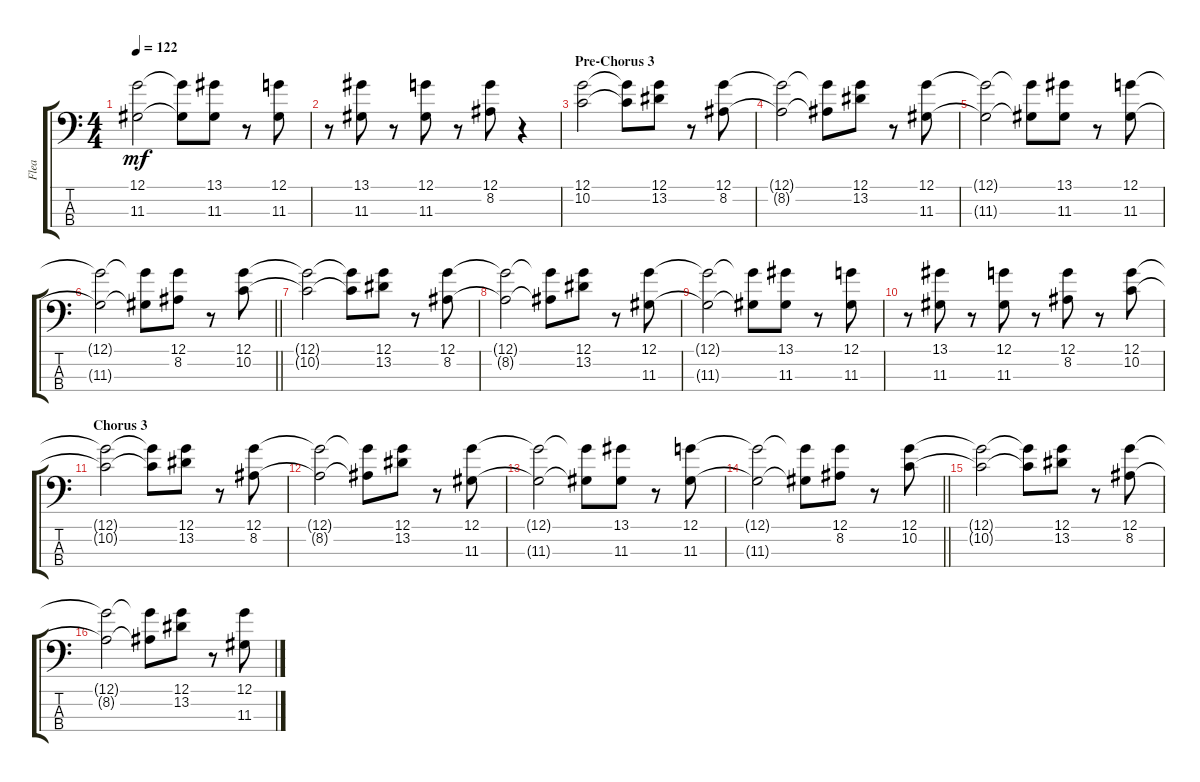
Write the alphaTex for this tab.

\track ("Flea" "Flea") {instrument electricbassfinger}
\staff {score tabs}
\tuning (G2 D2 A1 E1) {hide}
\ts (4 4)
\tempo 122
\clef f4
\ks c
(12.1{t} 11.3{t}).2{dy mf} (12.1{t} 11.3{t}).8 (13.1 11.3).8 r.8 (12.1 11.3).8 |
r.8 (13.1 11.3).8 r.8 (12.1 11.3).8 r.8 (12.1 8.2).8 r.4 |
\section ("" "Pre-Chorus 3")
(12.1 10.2).2 (12.1{t} 10.2{t}).8 (12.1 13.2).8 r.8 (12.1 8.2).8 |
(12.1{t} 8.2{t}).2 (12.1{t} 8.2{t}).8 (12.1 13.2).8 r.8 (12.1 11.3).8 |
(12.1{t} 11.3{t}).2 (12.1{t} 11.3{t}).8 (13.1 11.3).8 r.8 (12.1 11.3).8 |
\barLineRight lightlight
(12.1{t} 11.3{t}).2 (12.1{t} 11.3{t}).8 (12.1 8.2).8 r.8 (12.1 10.2).8 |
(12.1{t} 10.2{t}).2 (12.1{t} 10.2{t}).8 (12.1 13.2).8 r.8 (12.1 8.2).8 |
(12.1{t} 8.2{t}).2 (12.1{t} 8.2{t}).8 (12.1 13.2).8 r.8 (12.1 11.3).8 |
(12.1{t} 11.3{t}).2 (12.1{t} 11.3{t}).8 (13.1 11.3).8 r.8 (12.1 11.3).8 |
r.8 (13.1 11.3).8 r.8 (12.1 11.3).8 r.8 (12.1 8.2).8 r.8 (12.1 10.2).8 |
\section ("" "Chorus 3")
(12.1{t} 10.2{t}).2 (12.1{t} 10.2{t}).8 (12.1 13.2).8 r.8 (12.1 8.2).8 |
(12.1{t} 8.2{t}).2 (12.1{t} 8.2{t}).8 (12.1 13.2).8 r.8 (12.1 11.3).8 |
(12.1{t} 11.3{t}).2 (12.1{t} 11.3{t}).8 (13.1 11.3).8 r.8 (12.1 11.3).8 |
\barLineRight lightlight
(12.1{t} 11.3{t}).2 (12.1{t} 11.3{t}).8 (12.1 8.2).8 r.8 (12.1 10.2).8 |
(12.1{t} 10.2{t}).2 (12.1{t} 10.2{t}).8 (12.1 13.2).8 r.8 (12.1 8.2).8 |
(12.1{t} 8.2{t}).2 (12.1{t} 8.2{t}).8 (12.1 13.2).8 r.8 (12.1 11.3).8
